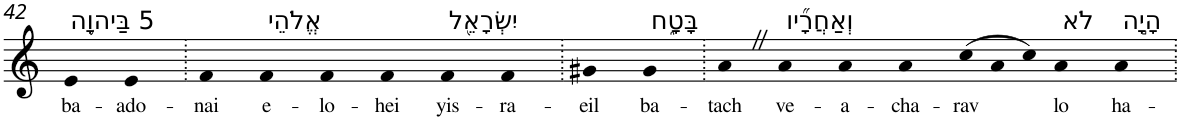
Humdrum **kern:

**kern	**text
*part1	*part1
*staff1	*staff1
*I"Piano	*
*I'Pno	*
!!LO:PB:g=z
*clefG2	*
*k[]	*
=42	=42
!LO:TX:a:t=5 בַּיהוָ֥ה	!
!	!LO:LY:b
4e	ba-
!	!LO:LY:b
4e	-ado-
=43.	=43.
!	!LO:LY:b
4f	-nai
!LO:TX:a:t=אֱלֹהֵי	!
!	!LO:LY:b
4f	e-
!	!LO:LY:b
4f	-lo-
!	!LO:LY:b
4f	-hei
!LO:TX:a:t=יִשְׂרָאֵ֖ל	!
!	!LO:LY:b
4f	yis-
!	!LO:LY:b
4f	-ra-
=44.	=44.
!	!LO:LY:b
4g#X	-eil
!LO:TX:a:t=בָּטָ֑ח	!
!	!LO:LY:b
4g#	ba-
=45.	=45.
!	!LO:LY:b
4aZ	-tach
!LO:TX:a:t=וְאַחֲרָ֞יו	!
!	!LO:LY:b
4a	ve-
!	!LO:LY:b
4a	-a-
!	!LO:LY:b
4a	-cha-
*Xtuplet	*
!	!LO:LY:b
(>12cc	-rav
12a	.
12cc)	.
!LO:TX:a:t=לֹא	!
!	!LO:LY:b
4a	lo
!LO:TX:a:t=הָיָ֣ה	!
!	!LO:LY:b
4a	ha-
=.	=.
*-	*-
